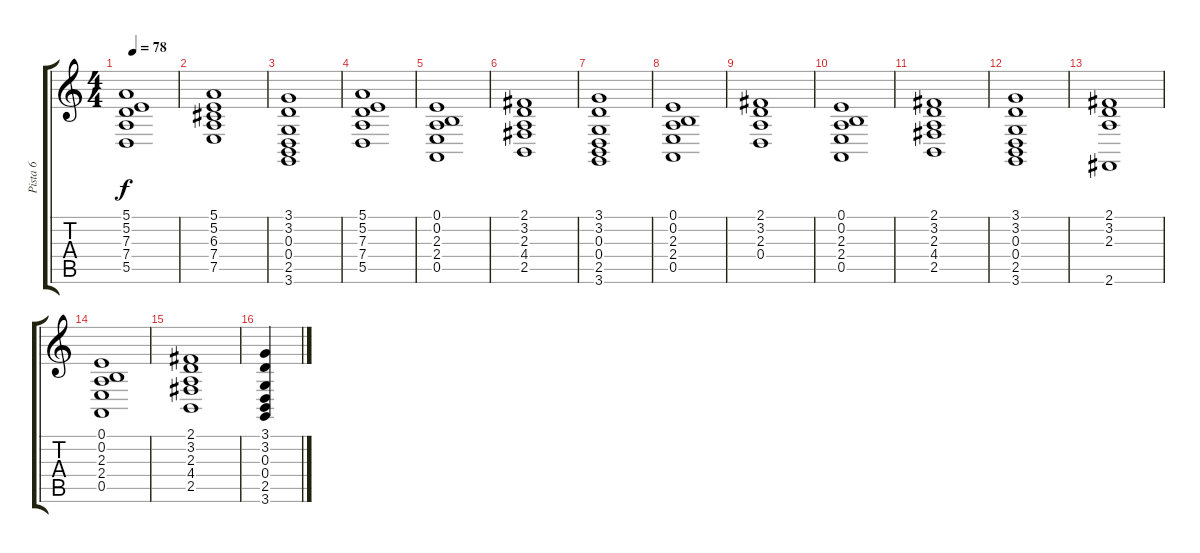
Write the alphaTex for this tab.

\track ("Pista 6" "Pista 6") {instrument stringensemble2}
\staff {score tabs}
\tuning (E4 B3 G3 D3 A2 E2) {hide}
\ts (4 4)
\tempo 78
\clef g2
\ks c
(5.1 5.2 7.3 7.4 5.5).1{dy f} |
(5.1 5.2 6.3 7.4 7.5).1 |
(3.1 3.2 0.3 0.4 2.5 3.6).1 |
(5.1 5.2 7.3 7.4 5.5).1 |
(0.1 0.2 2.3 2.4 0.5).1 |
(2.1 3.2 2.3 4.4 2.5).1 |
(3.1 3.2 0.3 0.4 2.5 3.6).1 |
(0.1 0.2 2.3 2.4 0.5).1 |
(2.1 3.2 2.3 0.4).1 |
(0.1 0.2 2.3 2.4 0.5).1 |
(2.1 3.2 2.3 4.4 2.5).1 |
(3.1 3.2 0.3 0.4 2.5 3.6).1 |
(2.1 3.2 2.3 2.6).1 |
(0.1 0.2 2.3 2.4 0.5).1 |
(2.1 3.2 2.3 4.4 2.5).1 |
(3.1 3.2 0.3 0.4 2.5 3.6).4
